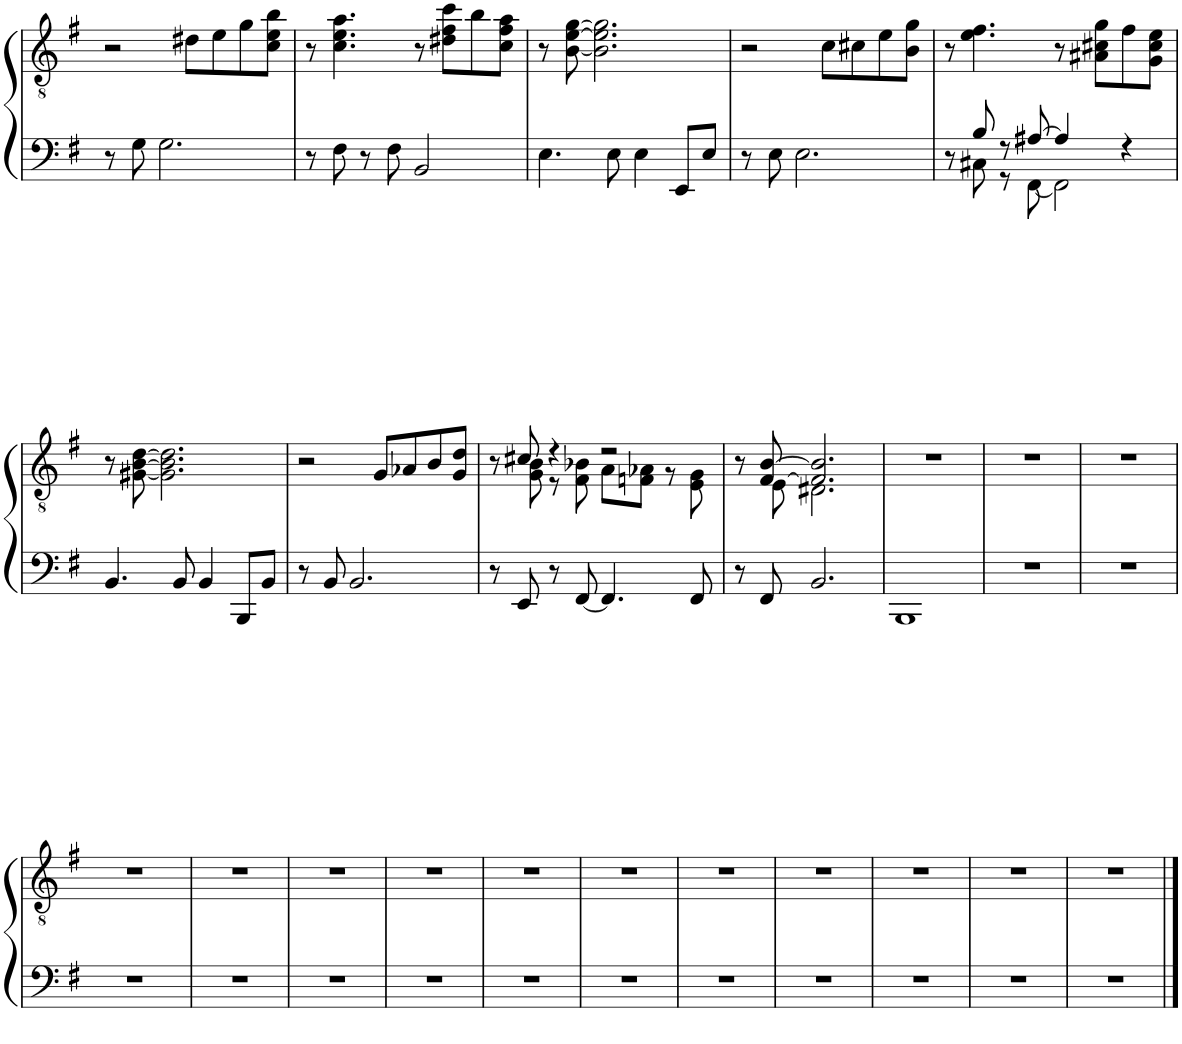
**kern	**kern
*part1	*part1
*staff2	*staff1
*I"Piano	*
*I'Pno.	*
!!LO:PB:g=z
*clefF4	*clefGv2
*k[f#]	*k[f#]
*M4/4	*M4/4
=28	=28
8r	2r
8G\	.
2.G\	.
.	8d#X\L
.	8e\
.	8g\
.	8c\ 8e\ 8b\J
=29	=29
8r	8r
8F#\	4.c\ 4.e\ 4.a\
8r	.
8F#\	.
2BB/	8r
.	8d#X\ 8f#\ 8cc\L
.	8b\
.	8c\ 8f#\ 8a\J
=30	=30
4.E\	8r
.	[8B\ [8e\ [8g\
.	2.B\] 2.e\] 2.g\]
8E\	.
4E\	.
8EE/L	.
8E/J	.
=31	=31
8r	2r
8E\	.
2.E\	.
.	8c\L
.	8c#X\
.	8e\
.	8B\ 8g\J
=32	=32
*^	*
8r	8ryy	8r
8B/	8C#X\	4.e\ 4.f#\
8r	8r	.
[8A#X/	[8FF#\	.
4A#/]	2FF#\]	8r
.	.	8A#X\ 8c#X\ 8g\L
4r	.	8f#\
.	.	8G\ 8c#\ 8e\J
*v	*v	*
!!LO:LB:g=z
=33	=33
4.BB/	8r
.	[8G#X\ [8B\ [8d\
.	2.G#\] 2.B\] 2.d\]
8BB/	.
4BB/	.
8BBB/L	.
8BB/J	.
=34	=34
8r	2r
8BB/	.
2.BB/	.
.	8G/L
.	8A-X/
.	8B/
.	8G/ 8d/J
=35	=35
*	*^
8r	8r	8ryy
8EE/	8c#X/	8G\ 8B\
8r	4r	8r
[8FF#/	.	8F#\ 8B-X\
4.FF#/]	2r	8A\L
.	.	8Fn\ 8A-X\J
.	.	8r
8FF#/	.	8E\ 8G\
=36	=36	=36
8r	8r	8ryy
8FF#/	[8F#/ [8B/	8E\
2.BB/	2.F#/] 2.B/]	2.D#X\
*	*v	*v
=37	=37
1BBB	1r
=38	=38
1r	1r
=39	=39
1r	1r
!!LO:LB:g=z
=40	=40
1r	1r
=41	=41
1r	1r
=42	=42
1r	1r
=43	=43
1r	1r
=44	=44
1r	1r
=45	=45
1r	1r
=46	=46
1r	1r
=47	=47
1r	1r
=48	=48
1r	1r
=49	=49
1r	1r
=50	=50
1r	1r
==	==
*-	*-
